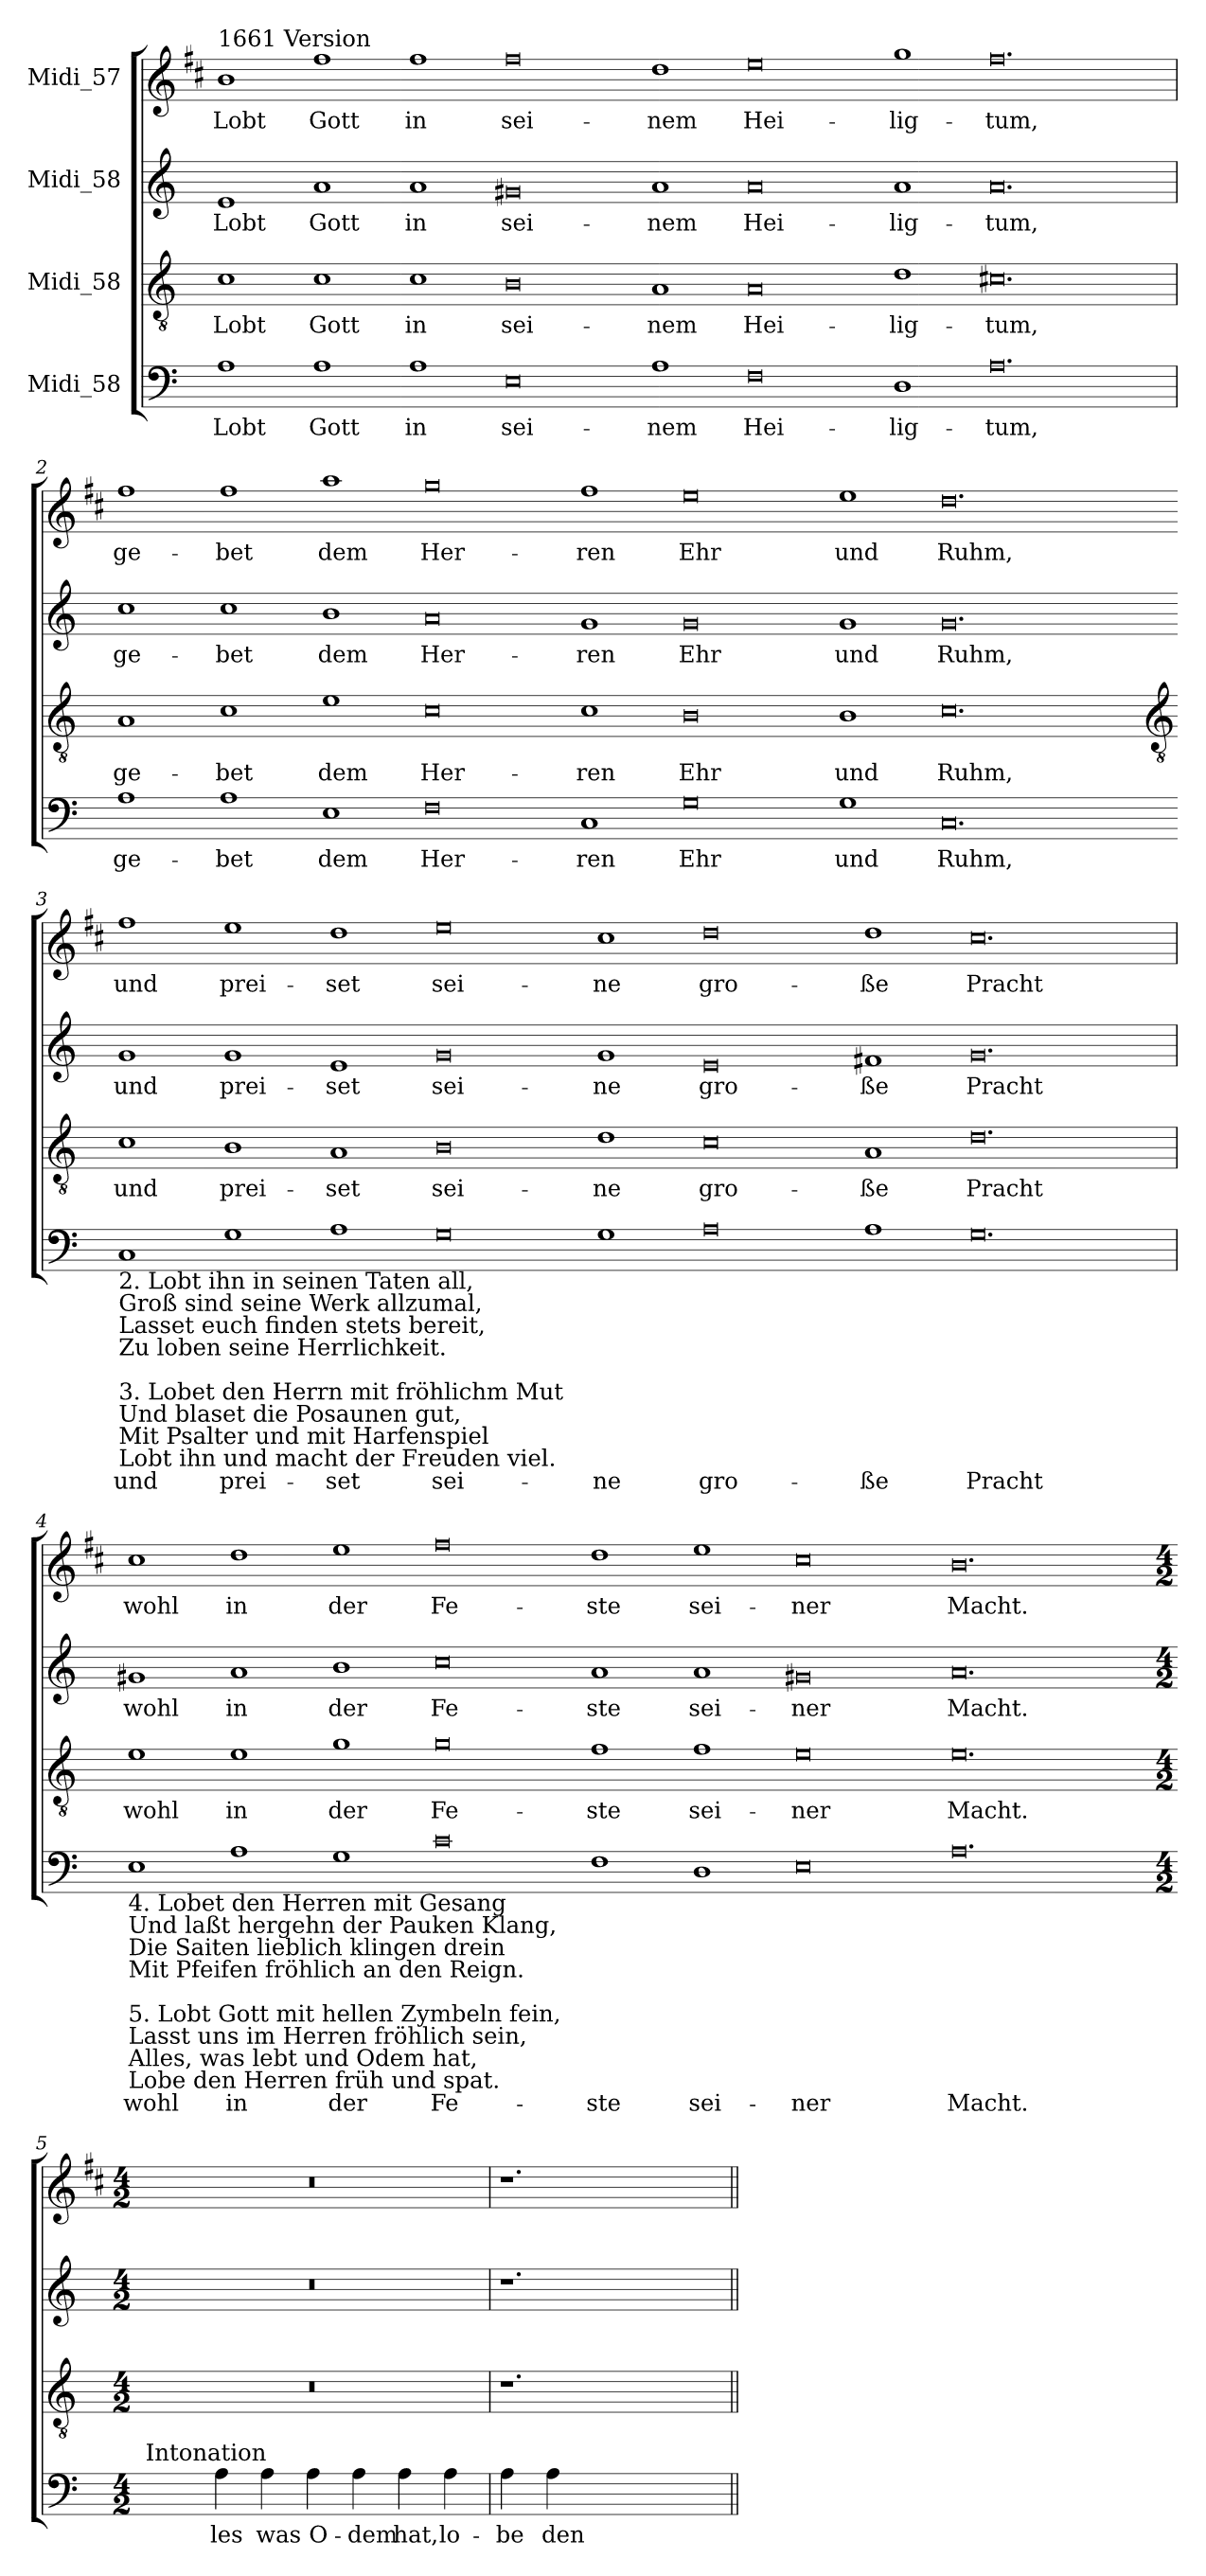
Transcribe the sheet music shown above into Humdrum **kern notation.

**kern	**text	**kern	**text	**kern	**text	**kern	**text
*part4	*part4	*part3	*part3	*part2	*part2	*part1	*part1
*staff4	*staff4	*staff3	*staff3	*staff2	*staff2	*staff1	*staff1
*I"Midi_58	*	*I"Midi_58	*	*I"Midi_58	*	*I"Midi_57	*
*clefF4	*	*clefGv2	*	*clefG2	*	*clefG2	*
*	*	*	*	*	*	*ITrd1c2	*
*k[]	*	*k[]	*	*k[]	*	*k[]	*
*C:	*	*C:	*	*C:	*	*C:	*
=1	=1	=1	=1	=1	=1	=1	=1
!	!	!	!	!	!	!LO:TX:a:t=1661 Version	!
!	!LO:LY:b	!	!LO:LY:b	!	!LO:LY:b	!	!LO:LY:b
1A	Lobt	1c	Lobt	1e	Lobt	1a	Lobt
!	!LO:LY:b	!	!LO:LY:b	!	!LO:LY:b	!	!LO:LY:b
1A	Gott	1c	Gott	1a	Gott	1ee	Gott
!	!LO:LY:b	!	!LO:LY:b	!	!LO:LY:b	!	!LO:LY:b
1A	in	1c	in	1a	in	1ee	in
!	!LO:LY:b	!	!LO:LY:b	!	!LO:LY:b	!	!LO:LY:b
0E	sei-	0B	sei-	0g#X	sei-	0ee	sei-
!	!LO:LY:b	!	!LO:LY:b	!	!LO:LY:b	!	!LO:LY:b
1A	-nem	1A	-nem	1a	-nem	1cc	-nem
!	!LO:LY:b	!	!LO:LY:b	!	!LO:LY:b	!	!LO:LY:b
0F	Hei-	0A	Hei-	0a	Hei-	0dd	Hei-
!	!LO:LY:b	!	!LO:LY:b	!	!LO:LY:b	!	!LO:LY:b
1D	-lig-	1d	-lig-	1a	-lig-	1ff	-lig-
!	!LO:LY:b	!	!LO:LY:b	!	!LO:LY:b	!	!LO:LY:b
0.A	-tum,	0.c#X	-tum,	0.a	-tum,	0.ee	-tum,
=2	=2	=2	=2	=2	=2	=2	=2
!	!LO:LY:b	!	!LO:LY:b	!	!LO:LY:b	!	!LO:LY:b
1A	ge-	1A	ge-	1cc	ge-	1ee	ge-
!	!LO:LY:b	!	!LO:LY:b	!	!LO:LY:b	!	!LO:LY:b
1A	-bet	1c	-bet	1cc	-bet	1ee	-bet
!	!LO:LY:b	!	!LO:LY:b	!	!LO:LY:b	!	!LO:LY:b
1E	dem	1e	dem	1b	dem	1gg	dem
!	!LO:LY:b	!	!LO:LY:b	!	!LO:LY:b	!	!LO:LY:b
0F	Her-	0c	Her-	0a	Her-	0ff	Her-
!	!LO:LY:b	!	!LO:LY:b	!	!LO:LY:b	!	!LO:LY:b
1C	-ren	1c	-ren	1g	-ren	1ee	-ren
!	!LO:LY:b	!	!LO:LY:b	!	!LO:LY:b	!	!LO:LY:b
0G	Ehr	0B	Ehr	0g	Ehr	0dd	Ehr
!	!LO:LY:b	!	!LO:LY:b	!	!LO:LY:b	!	!LO:LY:b
1G	und	1B	und	1g	und	1dd	und
!	!LO:LY:b	!	!LO:LY:b	!	!LO:LY:b	!	!LO:LY:b
0.C	Ruhm,	0.c	Ruhm,	0.g	Ruhm,	0.cc	Ruhm,
!!LO:LB:g=z
=3-	=3-	=3-	=3-	=3-	=3-	=3-	=3-
*	*	*clefGv2	*	*	*	*	*
!LO:TX:b:t=2. Lobt ihn in seinen Taten all,\nGroß sind seine Werk allzumal,\nLasset euch finden stets bereit,\nZu loben seine Herrlichkeit.\n\n3. Lobet den Herrn mit fröhlichm Mut\nUnd blaset die Posaunen gut,\nMit Psalter und mit Harfenspiel\nLobt ihn und macht der Freuden viel.	!	!	!	!	!	!	!
!	!LO:LY:b	!	!LO:LY:b	!	!LO:LY:b	!	!LO:LY:b
1C	und	1c	und	1g	und	1ee	und
!	!LO:LY:b	!	!LO:LY:b	!	!LO:LY:b	!	!LO:LY:b
1G	prei-	1B	prei-	1g	prei-	1dd	prei-
!	!LO:LY:b	!	!LO:LY:b	!	!LO:LY:b	!	!LO:LY:b
1A	-set	1A	-set	1e	-set	1cc	-set
!	!LO:LY:b	!	!LO:LY:b	!	!LO:LY:b	!	!LO:LY:b
0G	sei-	0B	sei-	0g	sei-	0dd	sei-
!	!LO:LY:b	!	!LO:LY:b	!	!LO:LY:b	!	!LO:LY:b
1G	-ne	1d	-ne	1g	-ne	1b	-ne
!	!LO:LY:b	!	!LO:LY:b	!	!LO:LY:b	!	!LO:LY:b
0A	gro-	0c	gro-	0e	gro-	0cc	gro-
!	!LO:LY:b	!	!LO:LY:b	!	!LO:LY:b	!	!LO:LY:b
1A	-ße	1A	-ße	1f#X	-ße	1cc	-ße
!	!LO:LY:b	!	!LO:LY:b	!	!LO:LY:b	!	!LO:LY:b
0.G	Pracht	0.d	Pracht	0.g	Pracht	0.b	Pracht
=4	=4	=4	=4	=4	=4	=4	=4
!LO:TX:b:t=4. Lobet den Herren mit Gesang\nUnd laßt hergehn der Pauken Klang,\nDie Saiten lieblich klingen drein\nMit Pfeifen fröhlich an den Reign.\n\n5. Lobt Gott mit hellen Zymbeln fein,\nLasst uns im Herren fröhlich sein,\nAlles, was lebt und Odem hat,\nLobe den Herren früh und spat.	!	!	!	!	!	!	!
!	!LO:LY:b	!	!LO:LY:b	!	!LO:LY:b	!	!LO:LY:b
1E	wohl	1e	wohl	1g#X	wohl	1b	wohl
!	!LO:LY:b	!	!LO:LY:b	!	!LO:LY:b	!	!LO:LY:b
1A	in	1e	in	1a	in	1cc	in
!	!LO:LY:b	!	!LO:LY:b	!	!LO:LY:b	!	!LO:LY:b
1G	der	1g	der	1b	der	1dd	der
!	!LO:LY:b	!	!LO:LY:b	!	!LO:LY:b	!	!LO:LY:b
0c	Fe-	0g	Fe-	0cc	Fe-	0ee	Fe-
!	!LO:LY:b	!	!LO:LY:b	!	!LO:LY:b	!	!LO:LY:b
1F	-ste	1f	-ste	1a	-ste	1cc	-ste
!	!LO:LY:b	!	!LO:LY:b	!	!LO:LY:b	!	!LO:LY:b
1D	sei-	1f	sei-	1a	sei-	1dd	sei-
!	!LO:LY:b	!	!LO:LY:b	!	!LO:LY:b	!	!LO:LY:b
0E	-ner	0e	-ner	0g#X	-ner	0b	-ner
!	!LO:LY:b	!	!LO:LY:b	!	!LO:LY:b	!	!LO:LY:b
0.A	Macht.	0.e	Macht.	0.a	Macht.	0.a	Macht.
!!LO:LB:g=z
=5-	=5-	=5-	=5-	=5-	=5-	=5-	=5-
*M4/2	*	*M4/2	*	*M4/2	*	*M4/2	*
!LO:TX:a:t=Intonation	!	!	!	!	!	!	!
!	!LO:LY:b	!	!	!	!	!	!
2Ayy	Al-	0r	.	0r	.	0r	.
!	!LO:LY:b	!	!	!	!	!	!
4A	-les	.	.	.	.	.	.
!	!LO:LY:b	!	!	!	!	!	!
4A	was	.	.	.	.	.	.
!	!LO:LY:b	!	!	!	!	!	!
4A	O-	.	.	.	.	.	.
!	!LO:LY:b	!	!	!	!	!	!
4A	-dem	.	.	.	.	.	.
!	!LO:LY:b	!	!	!	!	!	!
4A	hat,	.	.	.	.	.	.
!	!LO:LY:b	!	!	!	!	!	!
4A	lo-	.	.	.	.	.	.
=6	=6	=6	=6	=6	=6	=6	=6
!	!LO:LY:b	!	!	!	!	!	!
4A	-be	1.r	.	1.r	.	1.r	.
!	!LO:LY:b	!	!	!	!	!	!
4A	den	.	.	.	.	.	.
!	!LO:LY:b	!	!	!	!	!	!
2Ayy	Herrn.	.	.	.	.	.	.
2ryy	.	.	.	.	.	.	.
=||	=||	=||	=||	=||	=||	=||	=||
*-	*-	*-	*-	*-	*-	*-	*-
